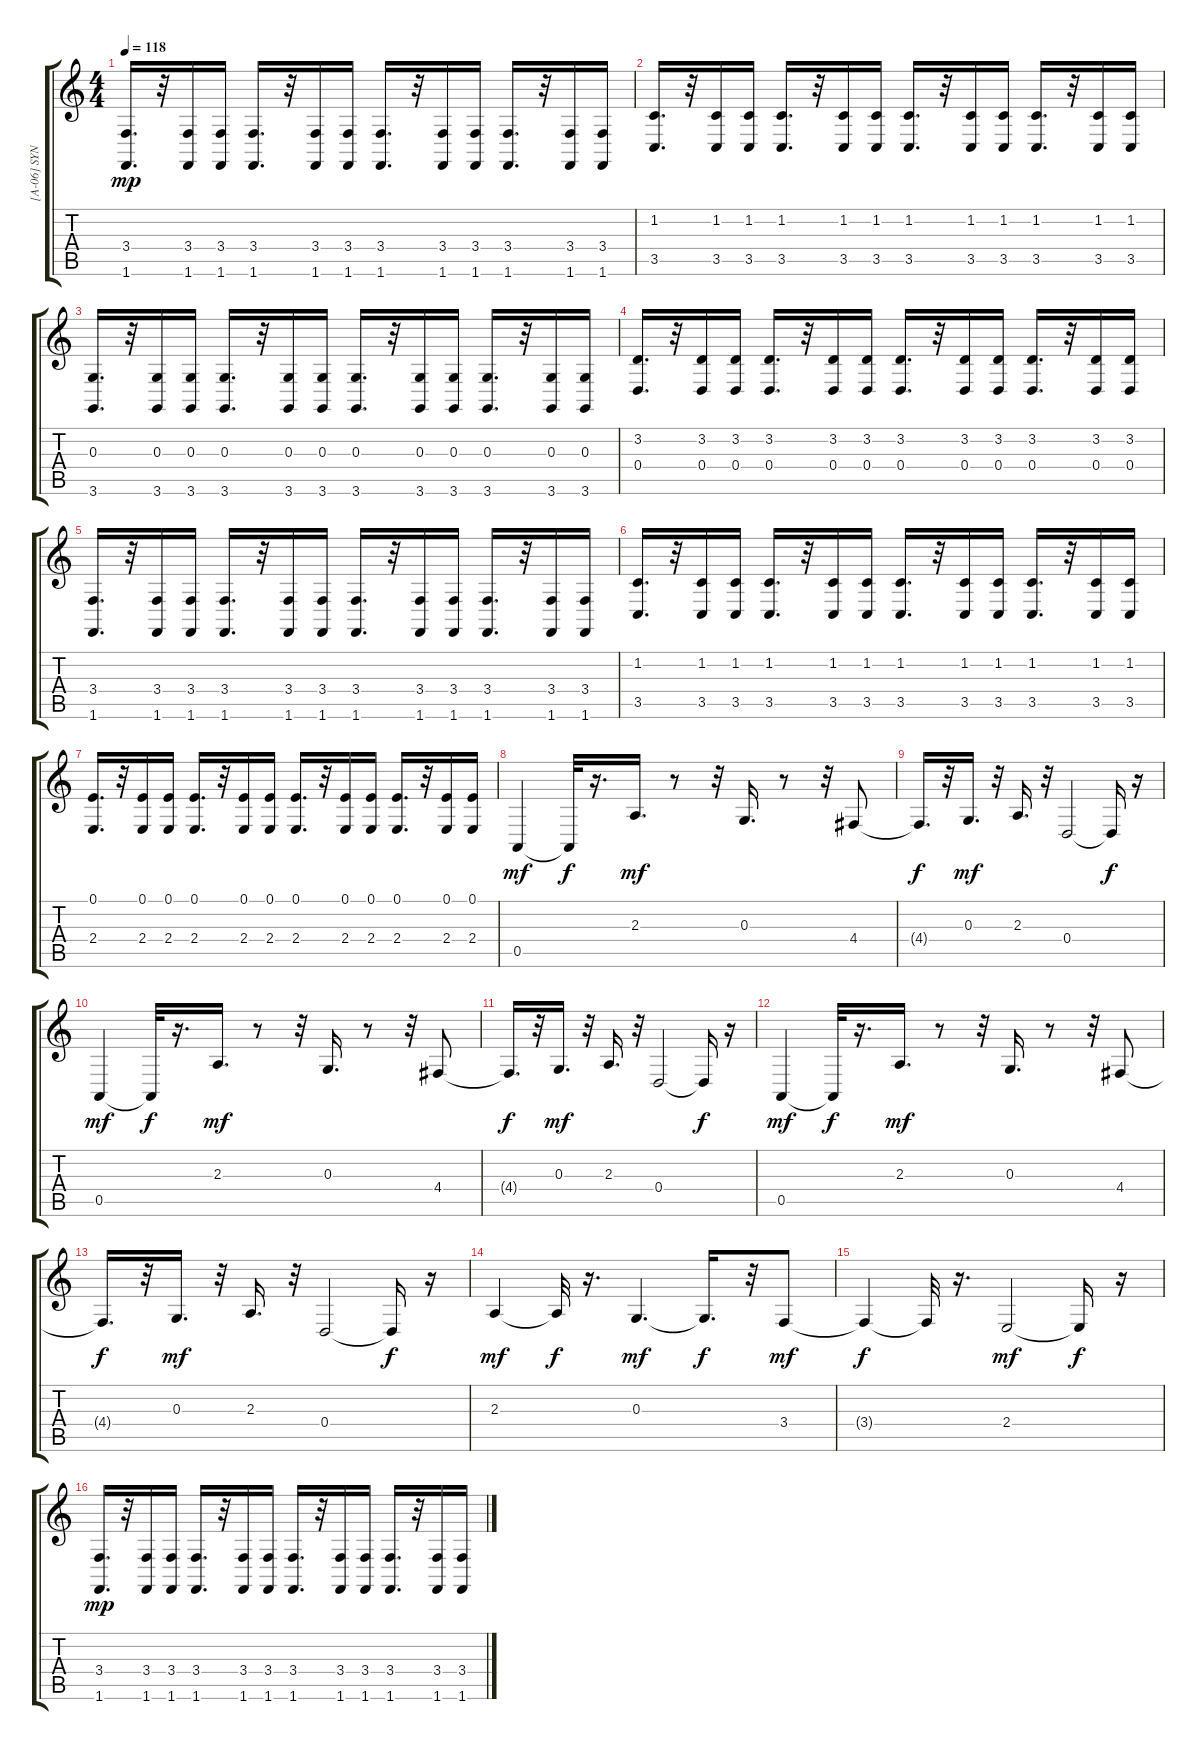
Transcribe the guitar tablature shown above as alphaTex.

\track ("[A-06] SYNTH" "[A-06] SYN") {instrument tuba}
\staff {score tabs}
\tuning (E4 B3 G3 D3 A2 E2) {hide}
\ts (4 4)
\tempo 118
\clef g2
\ks c
(3.4 1.6).16{d dy mp} r.32 (3.4 1.6).16 (3.4 1.6).16 (3.4 1.6).16{d} r.32 (3.4 1.6).16 (3.4 1.6).16 (3.4 1.6).16{d} r.32 (3.4 1.6).16 (3.4 1.6).16 (3.4 1.6).16{d} r.32 (3.4 1.6).16 (3.4 1.6).16 |
(1.2 3.5).16{d} r.32 (1.2 3.5).16 (1.2 3.5).16 (1.2 3.5).16{d} r.32 (1.2 3.5).16 (1.2 3.5).16 (1.2 3.5).16{d} r.32 (1.2 3.5).16 (1.2 3.5).16 (1.2 3.5).16{d} r.32 (1.2 3.5).16 (1.2 3.5).16 |
(0.3 3.6).16{d} r.32 (0.3 3.6).16 (0.3 3.6).16 (0.3 3.6).16{d} r.32 (0.3 3.6).16 (0.3 3.6).16 (0.3 3.6).16{d} r.32 (0.3 3.6).16 (0.3 3.6).16 (0.3 3.6).16{d} r.32 (0.3 3.6).16 (0.3 3.6).16 |
(3.2 0.4).16{d} r.32 (3.2 0.4).16 (3.2 0.4).16 (3.2 0.4).16{d} r.32 (3.2 0.4).16 (3.2 0.4).16 (3.2 0.4).16{d} r.32 (3.2 0.4).16 (3.2 0.4).16 (3.2 0.4).16{d} r.32 (3.2 0.4).16 (3.2 0.4).16 |
(3.4 1.6).16{d} r.32 (3.4 1.6).16 (3.4 1.6).16 (3.4 1.6).16{d} r.32 (3.4 1.6).16 (3.4 1.6).16 (3.4 1.6).16{d} r.32 (3.4 1.6).16 (3.4 1.6).16 (3.4 1.6).16{d} r.32 (3.4 1.6).16 (3.4 1.6).16 |
(1.2 3.5).16{d} r.32 (1.2 3.5).16 (1.2 3.5).16 (1.2 3.5).16{d} r.32 (1.2 3.5).16 (1.2 3.5).16 (1.2 3.5).16{d} r.32 (1.2 3.5).16 (1.2 3.5).16 (1.2 3.5).16{d} r.32 (1.2 3.5).16 (1.2 3.5).16 |
(0.1 2.4).16{d} r.32 (0.1 2.4).16 (0.1 2.4).16 (0.1 2.4).16{d} r.32 (0.1 2.4).16 (0.1 2.4).16 (0.1 2.4).16{d} r.32 (0.1 2.4).16 (0.1 2.4).16 (0.1 2.4).16{d} r.32 (0.1 2.4).16 (0.1 2.4).16 |
0.5.4{dy mf} 0.5{t}.32{dy f} r.16{d} 2.3.16{d dy mf} r.8 r.32 0.3.16{d} r.8 r.32 4.4.8 |
4.4{t}.16{d dy f} r.32 0.3.16{d dy mf} r.32 2.3.16{d} r.32 0.4.2 0.4{t}.16{dy f} r.16 |
0.5.4{dy mf} 0.5{t}.32{dy f} r.16{d} 2.3.16{d dy mf} r.8 r.32 0.3.16{d} r.8 r.32 4.4.8 |
4.4{t}.16{d dy f} r.32 0.3.16{d dy mf} r.32 2.3.16{d} r.32 0.4.2 0.4{t}.16{dy f} r.16 |
0.5.4{dy mf} 0.5{t}.32{dy f} r.16{d} 2.3.16{d dy mf} r.8 r.32 0.3.16{d} r.8 r.32 4.4.8 |
4.4{t}.16{d dy f} r.32 0.3.16{d dy mf} r.32 2.3.16{d} r.32 0.4.2 0.4{t}.16{dy f} r.16 |
2.3.4{dy mf} 2.3{t}.32{dy f} r.16{d} 0.3.4{d dy mf} 0.3{t}.16{d dy f} r.32 3.4.8{dy mf} |
3.4{t}.4{dy f} 3.4{t}.32 r.16{d} 2.4.2{dy mf} 2.4{t}.16{dy f} r.16 |
(3.4 1.6).16{d dy mp} r.32 (3.4 1.6).16 (3.4 1.6).16 (3.4 1.6).16{d} r.32 (3.4 1.6).16 (3.4 1.6).16 (3.4 1.6).16{d} r.32 (3.4 1.6).16 (3.4 1.6).16 (3.4 1.6).16{d} r.32 (3.4 1.6).16 (3.4 1.6).16
